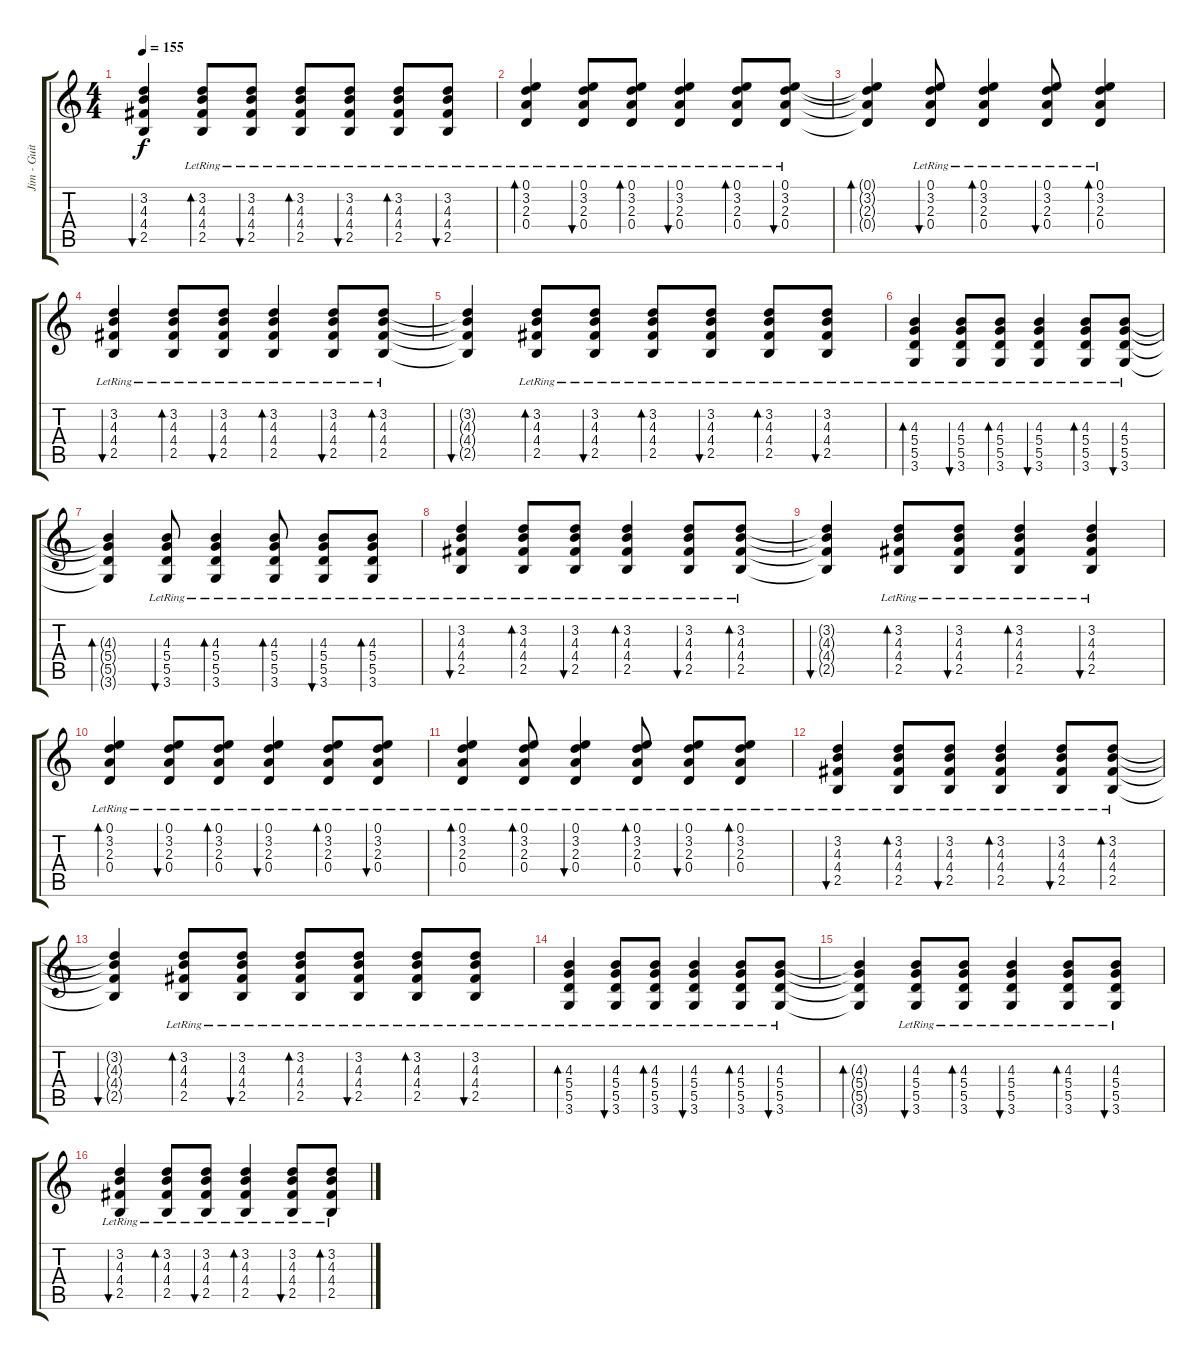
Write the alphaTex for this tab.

\track ("Jim - Guitar" "Jim - Guit") {instrument distortionguitar}
\staff {score tabs}
\tuning (E4 B3 G3 D3 A2 E2) {hide}
\ts (4 4)
\tempo 155
\clef g2
\ks c
(3.2{t} 4.3{t} 4.4{t} 2.5{t}).4{bu 120 dy f} (3.2{lr} 4.3{lr} 4.4{lr} 2.5{lr}).8{bd 120} (3.2{lr} 4.3{lr} 4.4{lr} 2.5{lr}).8{bu 120} (3.2{lr} 4.3{lr} 4.4{lr} 2.5{lr}).8{bd 120} (3.2{lr} 4.3{lr} 4.4{lr} 2.5{lr}).8{bu 120} (3.2{lr} 4.3{lr} 4.4{lr} 2.5{lr}).8{bd 120} (3.2{lr} 4.3{lr} 4.4{lr} 2.5{lr}).8{bu 60} |
(0.1{lr} 3.2{lr} 2.3{lr} 0.4{lr}).4{bd 120} (0.1{lr} 3.2{lr} 2.3{lr} 0.4{lr}).8{bu 120} (0.1{lr} 3.2{lr} 2.3{lr} 0.4{lr}).8{bd 120} (0.1{lr} 3.2{lr} 2.3{lr} 0.4{lr}).4{bu 120} (0.1{lr} 3.2{lr} 2.3{lr} 0.4{lr}).8{bd 120} (0.1{lr} 3.2{lr} 2.3{lr} 0.4{lr}).8{bu 120} |
(0.1{t} 3.2{t} 2.3{t} 0.4{t}).4{bd 120} (0.1{lr} 3.2{lr} 2.3{lr} 0.4{lr}).8{bu 120} (0.1{lr} 3.2{lr} 2.3{lr} 0.4{lr}).4{bd 120} (0.1{lr} 3.2{lr} 2.3{lr} 0.4{lr}).8{bu 120} (0.1{lr} 3.2{lr} 2.3{lr} 0.4{lr}).4{bd 120} |
(3.2{lr} 4.3{lr} 4.4{lr} 2.5{lr}).4{bu 120} (3.2{lr} 4.3{lr} 4.4{lr} 2.5{lr}).8{bd 120} (3.2{lr} 4.3{lr} 4.4{lr} 2.5{lr}).8{bu 120} (3.2{lr} 4.3{lr} 4.4{lr} 2.5{lr}).4{bd 120} (3.2{lr} 4.3{lr} 4.4{lr} 2.5{lr}).8{bu 120} (3.2{lr} 4.3{lr} 4.4{lr} 2.5{lr}).8{bd 120} |
(3.2{t} 4.3{t} 4.4{t} 2.5{t}).4{bu 120} (3.2{lr} 4.3{lr} 4.4{lr} 2.5{lr}).8{bd 120} (3.2{lr} 4.3{lr} 4.4{lr} 2.5{lr}).8{bu 120} (3.2{lr} 4.3{lr} 4.4{lr} 2.5{lr}).8{bd 120} (3.2{lr} 4.3{lr} 4.4{lr} 2.5{lr}).8{bu 120} (3.2{lr} 4.3{lr} 4.4{lr} 2.5{lr}).8{bd 120} (3.2{lr} 4.3{lr} 4.4{lr} 2.5{lr}).8{bu 120} |
(4.3{lr} 5.4{lr} 5.5{lr} 3.6{lr}).4{bd 120} (4.3{lr} 5.4{lr} 5.5{lr} 3.6{lr}).8{bu 120} (4.3{lr} 5.4{lr} 5.5{lr} 3.6{lr}).8{bd 120} (4.3{lr} 5.4{lr} 5.5{lr} 3.6{lr}).4{bu 120} (4.3{lr} 5.4{lr} 5.5{lr} 3.6{lr}).8{bd 120} (4.3{lr} 5.4{lr} 5.5{lr} 3.6{lr}).8{bu 120} |
(4.3{t} 5.4{t} 5.5{t} 3.6{t}).4{bd 120} (4.3{lr} 5.4{lr} 5.5{lr} 3.6{lr}).8{bu 120} (4.3{lr} 5.4{lr} 5.5{lr} 3.6{lr}).4{bd 120} (4.3{lr} 5.4{lr} 5.5{lr} 3.6{lr}).8{bd 120} (4.3{lr} 5.4{lr} 5.5{lr} 3.6{lr}).8{bu 120} (4.3{lr} 5.4{lr} 5.5{lr} 3.6{lr}).8{bd 120} |
(3.2{lr} 4.3{lr} 4.4{lr} 2.5{lr}).4{bu 120} (3.2{lr} 4.3{lr} 4.4{lr} 2.5{lr}).8{bd 120} (3.2{lr} 4.3{lr} 4.4{lr} 2.5{lr}).8{bu 120} (3.2{lr} 4.3{lr} 4.4{lr} 2.5{lr}).4{bd 120} (3.2{lr} 4.3{lr} 4.4{lr} 2.5{lr}).8{bu 120} (3.2{lr} 4.3{lr} 4.4{lr} 2.5{lr}).8{bd 120} |
(3.2{t} 4.3{t} 4.4{t} 2.5{t}).4{bu 120} (3.2{lr} 4.3{lr} 4.4{lr} 2.5{lr}).8{bd 120} (3.2{lr} 4.3{lr} 4.4{lr} 2.5{lr}).8{bu 120} (3.2{lr} 4.3{lr} 4.4{lr} 2.5{lr}).4{bd 120} (3.2{lr} 4.3{lr} 4.4{lr} 2.5{lr}).4{bu 120} |
(0.1{lr} 3.2{lr} 2.3{lr} 0.4{lr}).4{bd 120 volume 12} (0.1{lr} 3.2{lr} 2.3{lr} 0.4{lr}).8{bu 120} (0.1{lr} 3.2{lr} 2.3{lr} 0.4{lr}).8{bd 120} (0.1{lr} 3.2{lr} 2.3{lr} 0.4{lr}).4{bu 120} (0.1{lr} 3.2{lr} 2.3{lr} 0.4{lr}).8{bd 120} (0.1{lr} 3.2{lr} 2.3{lr} 0.4{lr}).8{bu 120} |
(0.1{lr} 3.2{lr} 2.3{lr} 0.4{lr}).4{bd 120} (0.1{lr} 3.2{lr} 2.3{lr} 0.4{lr}).8{bd 120} (0.1{lr} 3.2{lr} 2.3{lr} 0.4{lr}).4{bu 120} (0.1{lr} 3.2{lr} 2.3{lr} 0.4{lr}).8{bd 120} (0.1{lr} 3.2{lr} 2.3{lr} 0.4{lr}).8{bu 120} (0.1{lr} 3.2{lr} 2.3{lr} 0.4{lr}).8{bd 120} |
(3.2{lr} 4.3{lr} 4.4{lr} 2.5{lr}).4{bu 120} (3.2{lr} 4.3{lr} 4.4{lr} 2.5{lr}).8{bd 120} (3.2{lr} 4.3{lr} 4.4{lr} 2.5{lr}).8{bu 120} (3.2{lr} 4.3{lr} 4.4{lr} 2.5{lr}).4{bd 120} (3.2{lr} 4.3{lr} 4.4{lr} 2.5{lr}).8{bu 120} (3.2{lr} 4.3{lr} 4.4{lr} 2.5{lr}).8{bd 120} |
(3.2{t} 4.3{t} 4.4{t} 2.5{t}).4{bu 120} (3.2{lr} 4.3{lr} 4.4{lr} 2.5{lr}).8{bd 120} (3.2{lr} 4.3{lr} 4.4{lr} 2.5{lr}).8{bu 120} (3.2{lr} 4.3{lr} 4.4{lr} 2.5{lr}).8{bd 120} (3.2{lr} 4.3{lr} 4.4{lr} 2.5{lr}).8{bu 120} (3.2{lr} 4.3{lr} 4.4{lr} 2.5{lr}).8{bd 120} (3.2{lr} 4.3{lr} 4.4{lr} 2.5{lr}).8{bu 120} |
(4.3{lr} 5.4{lr} 5.5{lr} 3.6{lr}).4{bd 120} (4.3{lr} 5.4{lr} 5.5{lr} 3.6{lr}).8{bu 120} (4.3{lr} 5.4{lr} 5.5{lr} 3.6{lr}).8{bd 120} (4.3{lr} 5.4{lr} 5.5{lr} 3.6{lr}).4{bu 120} (4.3{lr} 5.4{lr} 5.5{lr} 3.6{lr}).8{bd 120} (4.3{lr} 5.4{lr} 5.5{lr} 3.6{lr}).8{bu 120} |
(4.3{t} 5.4{t} 5.5{t} 3.6{t}).4{bd 120} (4.3{lr} 5.4{lr} 5.5{lr} 3.6{lr}).8{bu 120} (4.3{lr} 5.4{lr} 5.5{lr} 3.6{lr}).8{bd 120} (4.3{lr} 5.4{lr} 5.5{lr} 3.6{lr}).4{bu 120} (4.3{lr} 5.4{lr} 5.5{lr} 3.6{lr}).8{bd 120} (4.3{lr} 5.4{lr} 5.5{lr} 3.6{lr}).8{bu 120} |
(3.2{lr} 4.3{lr} 4.4{lr} 2.5{lr}).4{bu 120} (3.2{lr} 4.3{lr} 4.4{lr} 2.5{lr}).8{bd 120} (3.2{lr} 4.3{lr} 4.4{lr} 2.5{lr}).8{bu 120} (3.2{lr} 4.3{lr} 4.4{lr} 2.5{lr}).4{bd 120} (3.2{lr} 4.3{lr} 4.4{lr} 2.5{lr}).8{bu 120} (3.2{lr} 4.3{lr} 4.4{lr} 2.5{lr}).8{bd 120}
